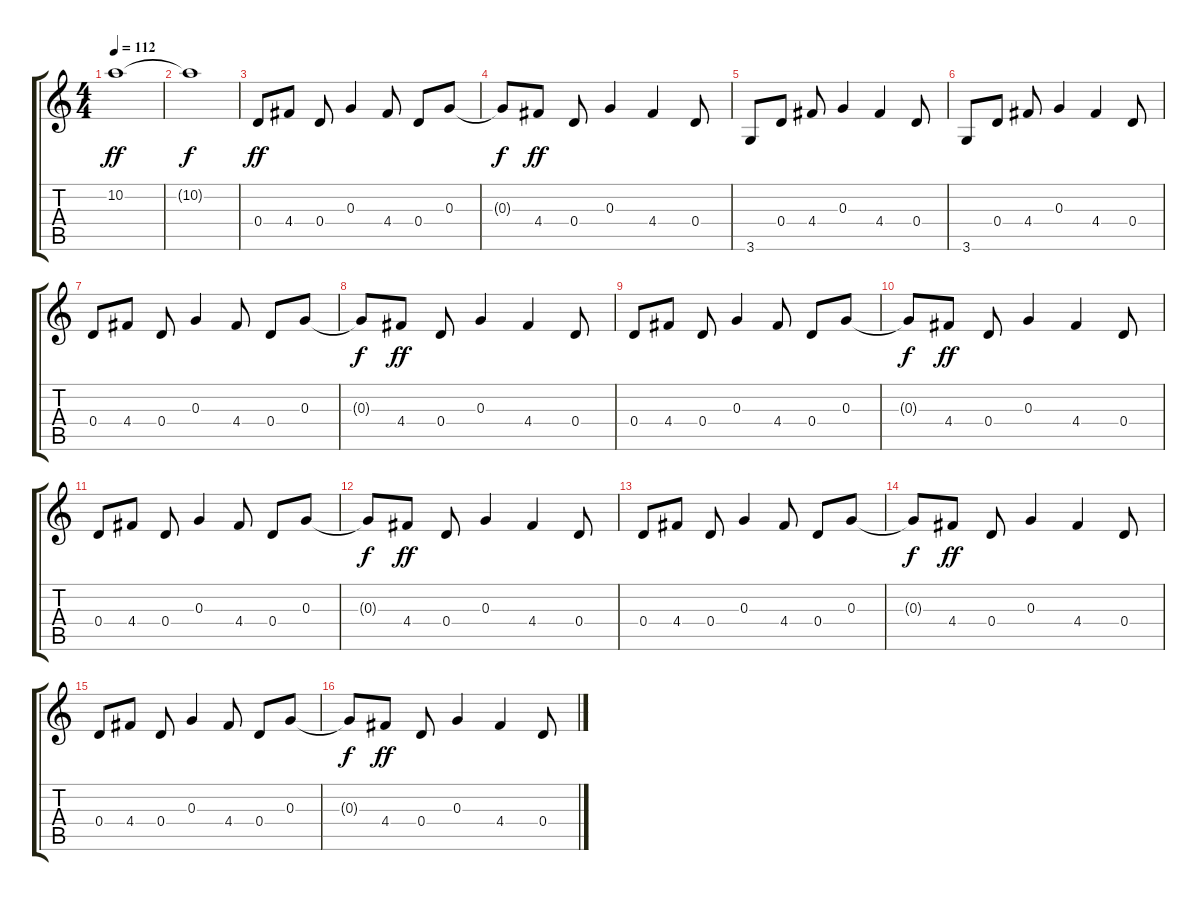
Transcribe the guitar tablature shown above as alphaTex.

\track "" {instrument overdrivenguitar}
\staff {score tabs}
\tuning (E4 B3 G3 D3 A2 E2) {hide}
\ts (4 4)
\tempo 112
\clef g2
\ks c
10.2.1{dy ff} |
10.2{t}.1{dy f} |
0.4.8{dy ff} 4.4.8 0.4.8 0.3.4 4.4.8 0.4.8 0.3.8 |
0.3{t}.8{dy f} 4.4.8{dy ff} 0.4.8 0.3.4 4.4.4 0.4.8 |
3.6.8 0.4.8 4.4.8 0.3.4 4.4.4 0.4.8 |
3.6.8 0.4.8 4.4.8 0.3.4 4.4.4 0.4.8 |
0.4.8 4.4.8 0.4.8 0.3.4 4.4.8 0.4.8 0.3.8 |
0.3{t}.8{dy f} 4.4.8{dy ff} 0.4.8 0.3.4 4.4.4 0.4.8 |
0.4.8 4.4.8 0.4.8 0.3.4 4.4.8 0.4.8 0.3.8 |
0.3{t}.8{dy f} 4.4.8{dy ff} 0.4.8 0.3.4 4.4.4 0.4.8 |
0.4.8 4.4.8 0.4.8 0.3.4 4.4.8 0.4.8 0.3.8 |
0.3{t}.8{dy f} 4.4.8{dy ff} 0.4.8 0.3.4 4.4.4 0.4.8 |
0.4.8 4.4.8 0.4.8 0.3.4 4.4.8 0.4.8 0.3.8 |
0.3{t}.8{dy f} 4.4.8{dy ff} 0.4.8 0.3.4 4.4.4 0.4.8 |
0.4.8 4.4.8 0.4.8 0.3.4 4.4.8 0.4.8 0.3.8 |
0.3{t}.8{dy f} 4.4.8{dy ff} 0.4.8 0.3.4 4.4.4 0.4.8
